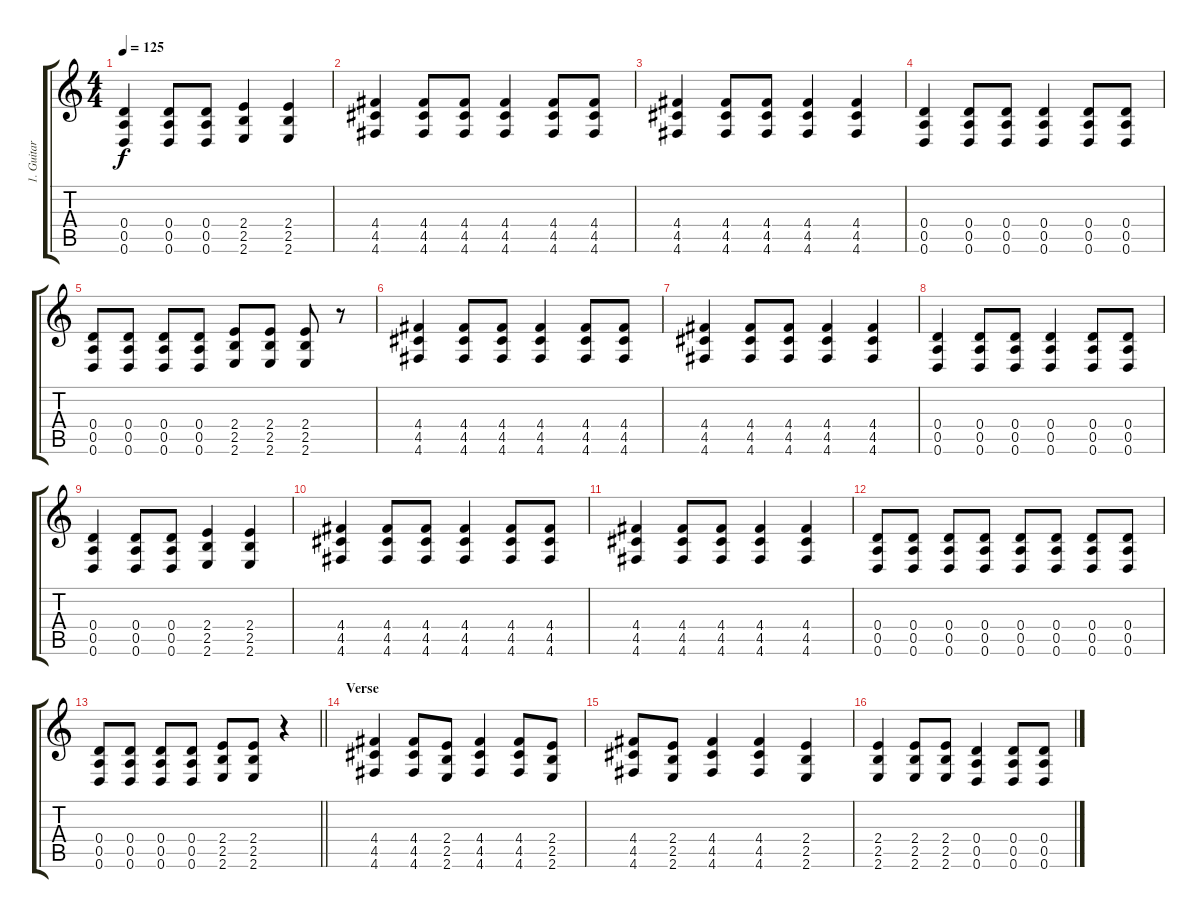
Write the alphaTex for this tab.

\track ("1. Guitar (Rythm.)" "1. Guitar ") {instrument distortionguitar}
\staff {score tabs}
\tuning (E4 B3 G3 D3 A2 D2) {hide}
\ts (4 4)
\tempo 125
\clef g2
\ks c
(0.4 0.5 0.6).4{dy f} (0.4 0.5 0.6).8 (0.4 0.5 0.6).8 (2.4 2.5 2.6).4 (2.4 2.5 2.6).4 |
(4.4 4.5 4.6).4 (4.4 4.5 4.6).8 (4.4 4.5 4.6).8 (4.4 4.5 4.6).4 (4.4 4.5 4.6).8 (4.4 4.5 4.6).8 |
(4.4 4.5 4.6).4 (4.4 4.5 4.6).8 (4.4 4.5 4.6).8 (4.4 4.5 4.6).4 (4.4 4.5 4.6).4 |
(0.4 0.5 0.6).4 (0.4 0.5 0.6).8 (0.4 0.5 0.6).8 (0.4 0.5 0.6).4 (0.4 0.5 0.6).8 (0.4 0.5 0.6).8 |
(0.4 0.5 0.6).8 (0.4 0.5 0.6).8 (0.4 0.5 0.6).8 (0.4 0.5 0.6).8 (2.4 2.5 2.6).8 (2.4 2.5 2.6).8 (2.4 2.5 2.6).8 r.8 |
(4.4 4.5 4.6).4 (4.4 4.5 4.6).8 (4.4 4.5 4.6).8 (4.4 4.5 4.6).4 (4.4 4.5 4.6).8 (4.4 4.5 4.6).8 |
(4.4 4.5 4.6).4 (4.4 4.5 4.6).8 (4.4 4.5 4.6).8 (4.4 4.5 4.6).4 (4.4 4.5 4.6).4 |
(0.4 0.5 0.6).4 (0.4 0.5 0.6).8 (0.4 0.5 0.6).8 (0.4 0.5 0.6).4 (0.4 0.5 0.6).8 (0.4 0.5 0.6).8 |
(0.4 0.5 0.6).4 (0.4 0.5 0.6).8 (0.4 0.5 0.6).8 (2.4 2.5 2.6).4 (2.4 2.5 2.6).4 |
(4.4 4.5 4.6).4 (4.4 4.5 4.6).8 (4.4 4.5 4.6).8 (4.4 4.5 4.6).4 (4.4 4.5 4.6).8 (4.4 4.5 4.6).8 |
(4.4 4.5 4.6).4 (4.4 4.5 4.6).8 (4.4 4.5 4.6).8 (4.4 4.5 4.6).4 (4.4 4.5 4.6).4 |
(0.4 0.5 0.6).8 (0.4 0.5 0.6).8 (0.4 0.5 0.6).8 (0.4 0.5 0.6).8 (0.4 0.5 0.6).8 (0.4 0.5 0.6).8 (0.4 0.5 0.6).8 (0.4 0.5 0.6).8 |
\barLineRight lightlight
(0.4 0.5 0.6).8 (0.4 0.5 0.6).8 (0.4 0.5 0.6).8 (0.4 0.5 0.6).8 (2.4 2.5 2.6).8 (2.4 2.5 2.6).8 r.4 |
\section ("" "Verse")
(4.4 4.5 4.6).4 (4.4 4.5 4.6).8 (2.4 2.5 2.6).8 (4.4 4.5 4.6).4 (4.4 4.5 4.6).8 (2.4 2.5 2.6).8 |
(4.4 4.5 4.6).8 (2.4 2.5 2.6).8 (4.4 4.5 4.6).4 (4.4 4.5 4.6).4 (2.4 2.5 2.6).4 |
(2.4 2.5 2.6).4 (2.4 2.5 2.6).8 (2.4 2.5 2.6).8 (0.4 0.5 0.6).4 (0.4 0.5 0.6).8 (0.4 0.5 0.6).8
